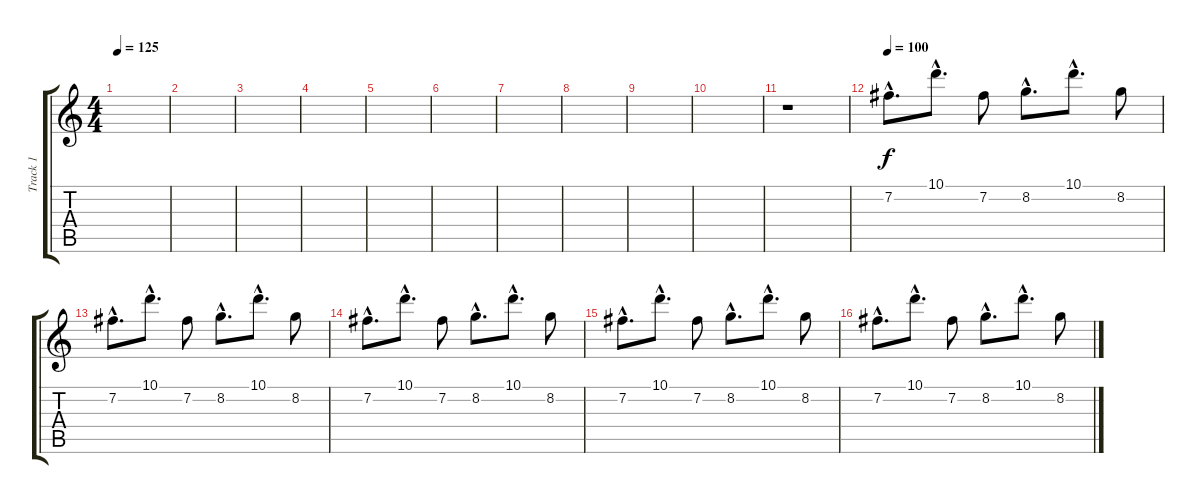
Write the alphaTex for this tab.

\track ("Track 1" "Track 1") {instrument electricguitarjazz}
\staff {score tabs}
\tuning (E4 B3 G3 D3 A2 E2) {hide}
\ts (4 4)
\tempo 125
\clef g2
\ks c
|
|
|
|
|
|
|
|
|
|
r.1 |
\tempo 100
7.2{hac}.8{d} 10.1{hac}.8{d} 7.2.8 8.2{hac}.8{d} 10.1{hac}.8{d} 8.2.8 |
7.2{hac}.8{d} 10.1{hac}.8{d} 7.2.8 8.2{hac}.8{d} 10.1{hac}.8{d} 8.2.8 |
7.2{hac}.8{d} 10.1{hac}.8{d} 7.2.8 8.2{hac}.8{d} 10.1{hac}.8{d} 8.2.8 |
7.2{hac}.8{d} 10.1{hac}.8{d} 7.2.8 8.2{hac}.8{d} 10.1{hac}.8{d} 8.2.8 |
7.2{hac}.8{d} 10.1{hac}.8{d} 7.2.8 8.2{hac}.8{d} 10.1{hac}.8{d} 8.2.8
